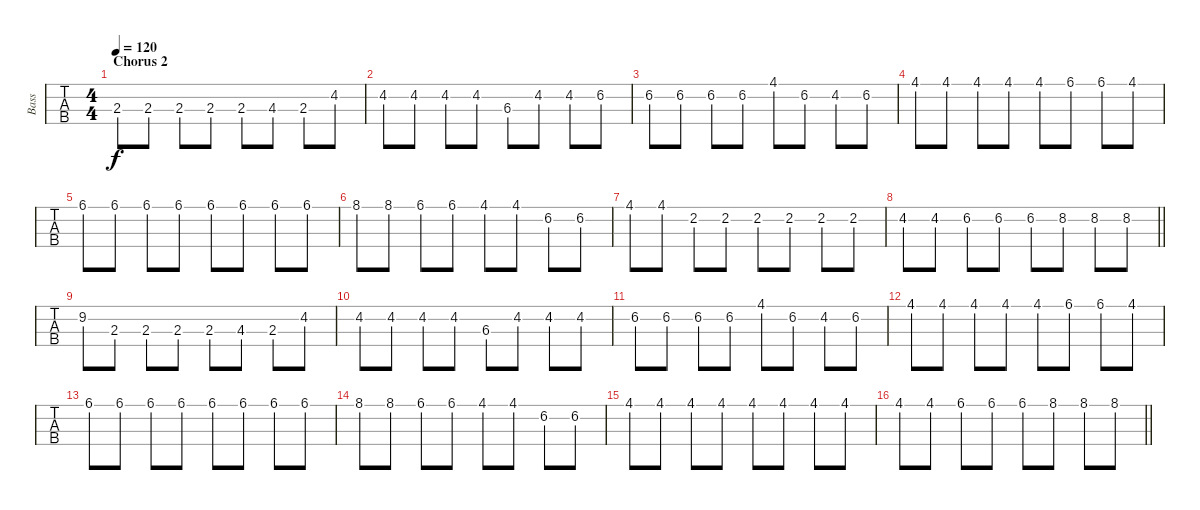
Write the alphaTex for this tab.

\track ("Bass" "Bass") {instrument electricbassfinger}
\staff {tabs}
\tuning (G2 D2 A1 E1) {hide}
\ts (4 4)
\section ("" "Chorus 2")
\tempo 120
\clef f4
\ks b
2.3.8{dy f} 2.3.8 2.3.8 2.3.8 2.3.8 4.3.8 2.3.8 4.2.8 |
4.2.8 4.2.8 4.2.8 4.2.8 6.3.8 4.2.8 4.2.8 6.2.8 |
6.2.8 6.2.8 6.2.8 6.2.8 4.1.8 6.2.8 4.2.8 6.2.8 |
4.1.8 4.1.8 4.1.8 4.1.8 4.1.8 6.1.8 6.1.8 4.1.8 |
6.1.8 6.1.8 6.1.8 6.1.8 6.1.8 6.1.8 6.1.8 6.1.8 |
8.1.8 8.1.8 6.1.8 6.1.8 4.1.8 4.1.8 6.2.8 6.2.8 |
4.1.8 4.1.8 2.2.8 2.2.8 2.2.8 2.2.8 2.2.8 2.2.8 |
\barLineRight lightlight
4.2.8 4.2.8 6.2.8 6.2.8 6.2.8 8.2.8 8.2.8 8.2.8 |
9.2.8 2.3.8 2.3.8 2.3.8 2.3.8 4.3.8 2.3.8 4.2.8 |
4.2.8 4.2.8 4.2.8 4.2.8 6.3.8 4.2.8 4.2.8 4.2.8 |
6.2.8 6.2.8 6.2.8 6.2.8 4.1.8 6.2.8 4.2.8 6.2.8 |
4.1.8 4.1.8 4.1.8 4.1.8 4.1.8 6.1.8 6.1.8 4.1.8 |
6.1.8 6.1.8 6.1.8 6.1.8 6.1.8 6.1.8 6.1.8 6.1.8 |
8.1.8 8.1.8 6.1.8 6.1.8 4.1.8 4.1.8 6.2.8 6.2.8 |
4.1.8 4.1.8 4.1.8 4.1.8 4.1.8 4.1.8 4.1.8 4.1.8 |
\barLineRight lightlight
4.1.8 4.1.8 6.1.8 6.1.8 6.1.8 8.1.8 8.1.8 8.1.8
